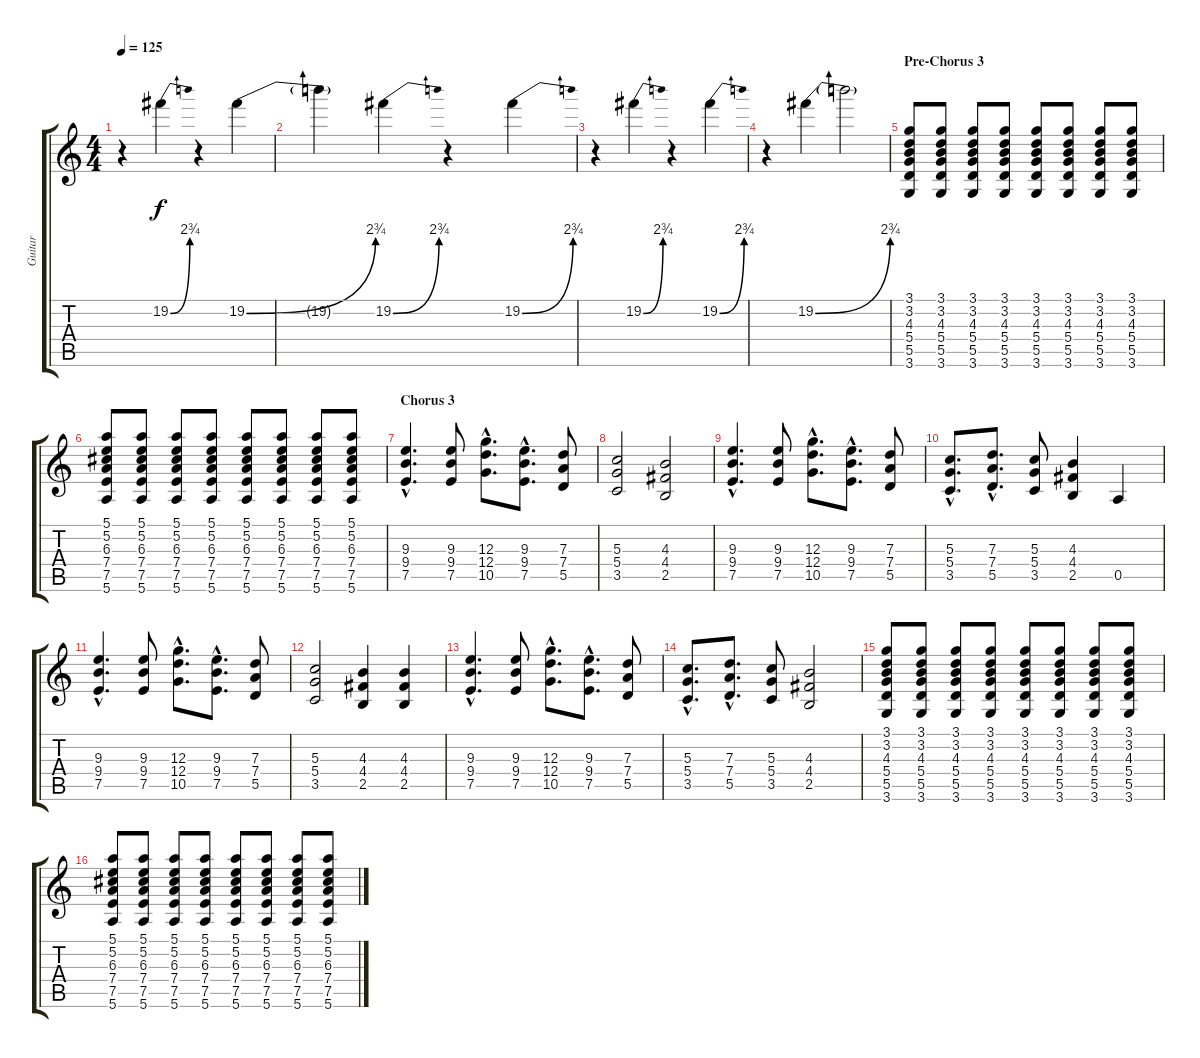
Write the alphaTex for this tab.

\track ("Guitar" "Guitar") {instrument distortionguitar}
\staff {score tabs}
\tuning (E4 B3 G3 D3 A2 E2) {hide}
\ts (4 4)
\tempo 125
\clef g2
\ks c
r.4{dy f} 19.2{be (bend 0 0 60 11)}.4 r.4 19.2{be (bend 0 0 60 11)}.4 |
19.2{t}.4 19.2{be (bend 0 0 60 11)}.4 r.4 19.2{be (bend 0 0 60 11)}.4 |
r.4 19.2{be (bend 0 0 60 11)}.4 r.4 19.2{be (bend 0 0 60 11)}.4 |
r.4 19.2{be (bend 0 0 60 11)}.4 19.2{t}.2 |
\section ("" "Pre-Chorus 3")
(3.1 3.2 4.3 5.4 5.5 3.6).8 (3.1 3.2 4.3 5.4 5.5 3.6).8 (3.1 3.2 4.3 5.4 5.5 3.6).8 (3.1 3.2 4.3 5.4 5.5 3.6).8 (3.1 3.2 4.3 5.4 5.5 3.6).8 (3.1 3.2 4.3 5.4 5.5 3.6).8 (3.1 3.2 4.3 5.4 5.5 3.6).8 (3.1 3.2 4.3 5.4 5.5 3.6).8 |
(5.1 5.2 6.3 7.4 7.5 5.6).8 (5.1 5.2 6.3 7.4 7.5 5.6).8 (5.1 5.2 6.3 7.4 7.5 5.6).8 (5.1 5.2 6.3 7.4 7.5 5.6).8 (5.1 5.2 6.3 7.4 7.5 5.6).8 (5.1 5.2 6.3 7.4 7.5 5.6).8 (5.1 5.2 6.3 7.4 7.5 5.6).8 (5.1 5.2 6.3 7.4 7.5 5.6).8 |
\section ("" "Chorus 3")
(9.3{hac} 9.4{hac} 7.5{hac}).4{d} (9.3 9.4 7.5).8 (12.3{hac} 12.4{hac} 10.5{hac}).8{d} (9.3{hac} 9.4{hac} 7.5{hac}).8{d} (7.3 7.4 5.5).8 |
(5.3 5.4 3.5).2 (4.3 4.4 2.5).2 |
(9.3{hac} 9.4{hac} 7.5{hac}).4{d} (9.3 9.4 7.5).8 (12.3{hac} 12.4{hac} 10.5{hac}).8{d} (9.3{hac} 9.4{hac} 7.5{hac}).8{d} (7.3 7.4 5.5).8 |
(5.3{hac} 5.4{hac} 3.5{hac}).8{d} (7.3{hac} 7.4{hac} 5.5{hac}).8{d} (5.3 5.4 3.5).8 (4.3 4.4 2.5).4 0.5.4 |
(9.3{hac} 9.4{hac} 7.5{hac}).4{d} (9.3 9.4 7.5).8 (12.3{hac} 12.4{hac} 10.5{hac}).8{d} (9.3{hac} 9.4{hac} 7.5{hac}).8{d} (7.3 7.4 5.5).8 |
(5.3 5.4 3.5).2 (4.3 4.4 2.5).4 (4.3 4.4 2.5).4 |
(9.3{hac} 9.4{hac} 7.5{hac}).4{d} (9.3 9.4 7.5).8 (12.3{hac} 12.4{hac} 10.5{hac}).8{d} (9.3{hac} 9.4{hac} 7.5{hac}).8{d} (7.3 7.4 5.5).8 |
(5.3{hac} 5.4{hac} 3.5{hac}).8{d} (7.3{hac} 7.4{hac} 5.5{hac}).8{d} (5.3 5.4 3.5).8 (4.3 4.4 2.5).2 |
(3.1 3.2 4.3 5.4 5.5 3.6).8 (3.1 3.2 4.3 5.4 5.5 3.6).8 (3.1 3.2 4.3 5.4 5.5 3.6).8 (3.1 3.2 4.3 5.4 5.5 3.6).8 (3.1 3.2 4.3 5.4 5.5 3.6).8 (3.1 3.2 4.3 5.4 5.5 3.6).8 (3.1 3.2 4.3 5.4 5.5 3.6).8 (3.1 3.2 4.3 5.4 5.5 3.6).8 |
(5.1 5.2 6.3 7.4 7.5 5.6).8 (5.1 5.2 6.3 7.4 7.5 5.6).8 (5.1 5.2 6.3 7.4 7.5 5.6).8 (5.1 5.2 6.3 7.4 7.5 5.6).8 (5.1 5.2 6.3 7.4 7.5 5.6).8 (5.1 5.2 6.3 7.4 7.5 5.6).8 (5.1 5.2 6.3 7.4 7.5 5.6).8 (5.1 5.2 6.3 7.4 7.5 5.6).8
